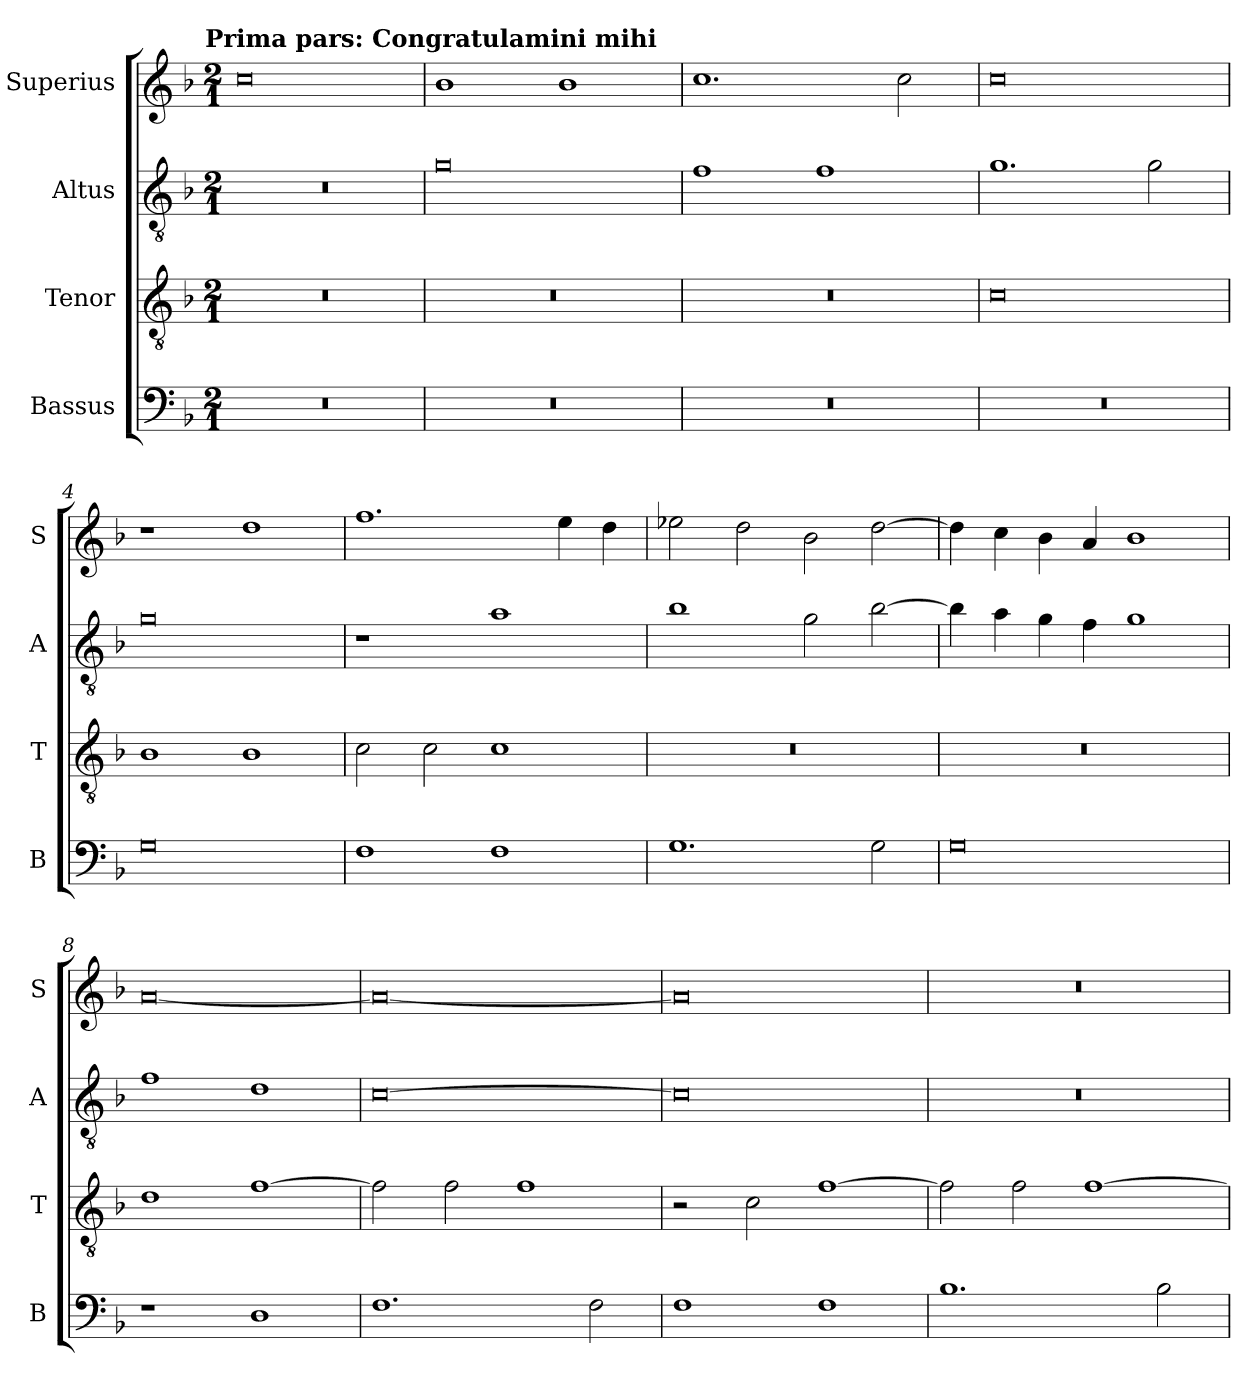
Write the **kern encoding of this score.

**kern	**kern	**kern	**kern
*part4	*part3	*part2	*part1
*staff4	*staff3	*staff2	*staff1
*I"Bassus	*I"Tenor	*I"Altus	*I"Superius
*I'B	*I'T	*I'A	*I'S
*clefF4	*clefGv2	*clefGv2	*clefG2
*k[b-]	*k[b-]	*k[b-]	*k[b-]
*F:	*F:	*F:	*F:
!!LO:TX:omd:t=Prima pars&colon; Congratulamini mihi
*M2/1	*M2/1	*M2/1	*M2/1
=	=	=	=
0r	0r	0r	0cc
=1	=1	=1	=1
0r	0r	0g	1b-
.	.	.	1b-
=2	=2	=2	=2
0r	0r	1f	1.cc
.	.	1f	.
.	.	.	2cc
=3	=3	=3	=3
0r	0c	1.g	0cc
.	.	2g	.
=4	=4	=4	=4
0G	1B-	0g	1r
.	1B-	.	1dd
=5	=5	=5	=5
1F	2c	1r	1.ff
.	2c	.	.
1F	1c	1a	.
.	.	.	4ee
.	.	.	4dd
=6	=6	=6	=6
1.G	0r	1b-	2ee-X
.	.	.	2dd
.	.	2g	2b-
2G	.	[2b-	[2dd
=7	=7	=7	=7
0G	0r	4b-]	4dd]
.	.	4a	4cc
.	.	4g	4b-
.	.	4f	4a
.	.	1g	1b-
=8	=8	=8	=8
1r	1d	1f	[0a
1D	[1f	1d	.
=9	=9	=9	=9
1.F	2f]	[0c	0a_
.	2f	.	.
.	1f	.	.
2F	.	.	.
=10	=10	=10	=10
1F	2r	0c]	0a]
.	2c	.	.
1F	[1f	.	.
=11	=11	=11	=11
1.B-	2f]	0r	0r
.	2f	.	.
.	[1f	.	.
2B-	.	.	.
=	=	=	=
*-	*-	*-	*-
